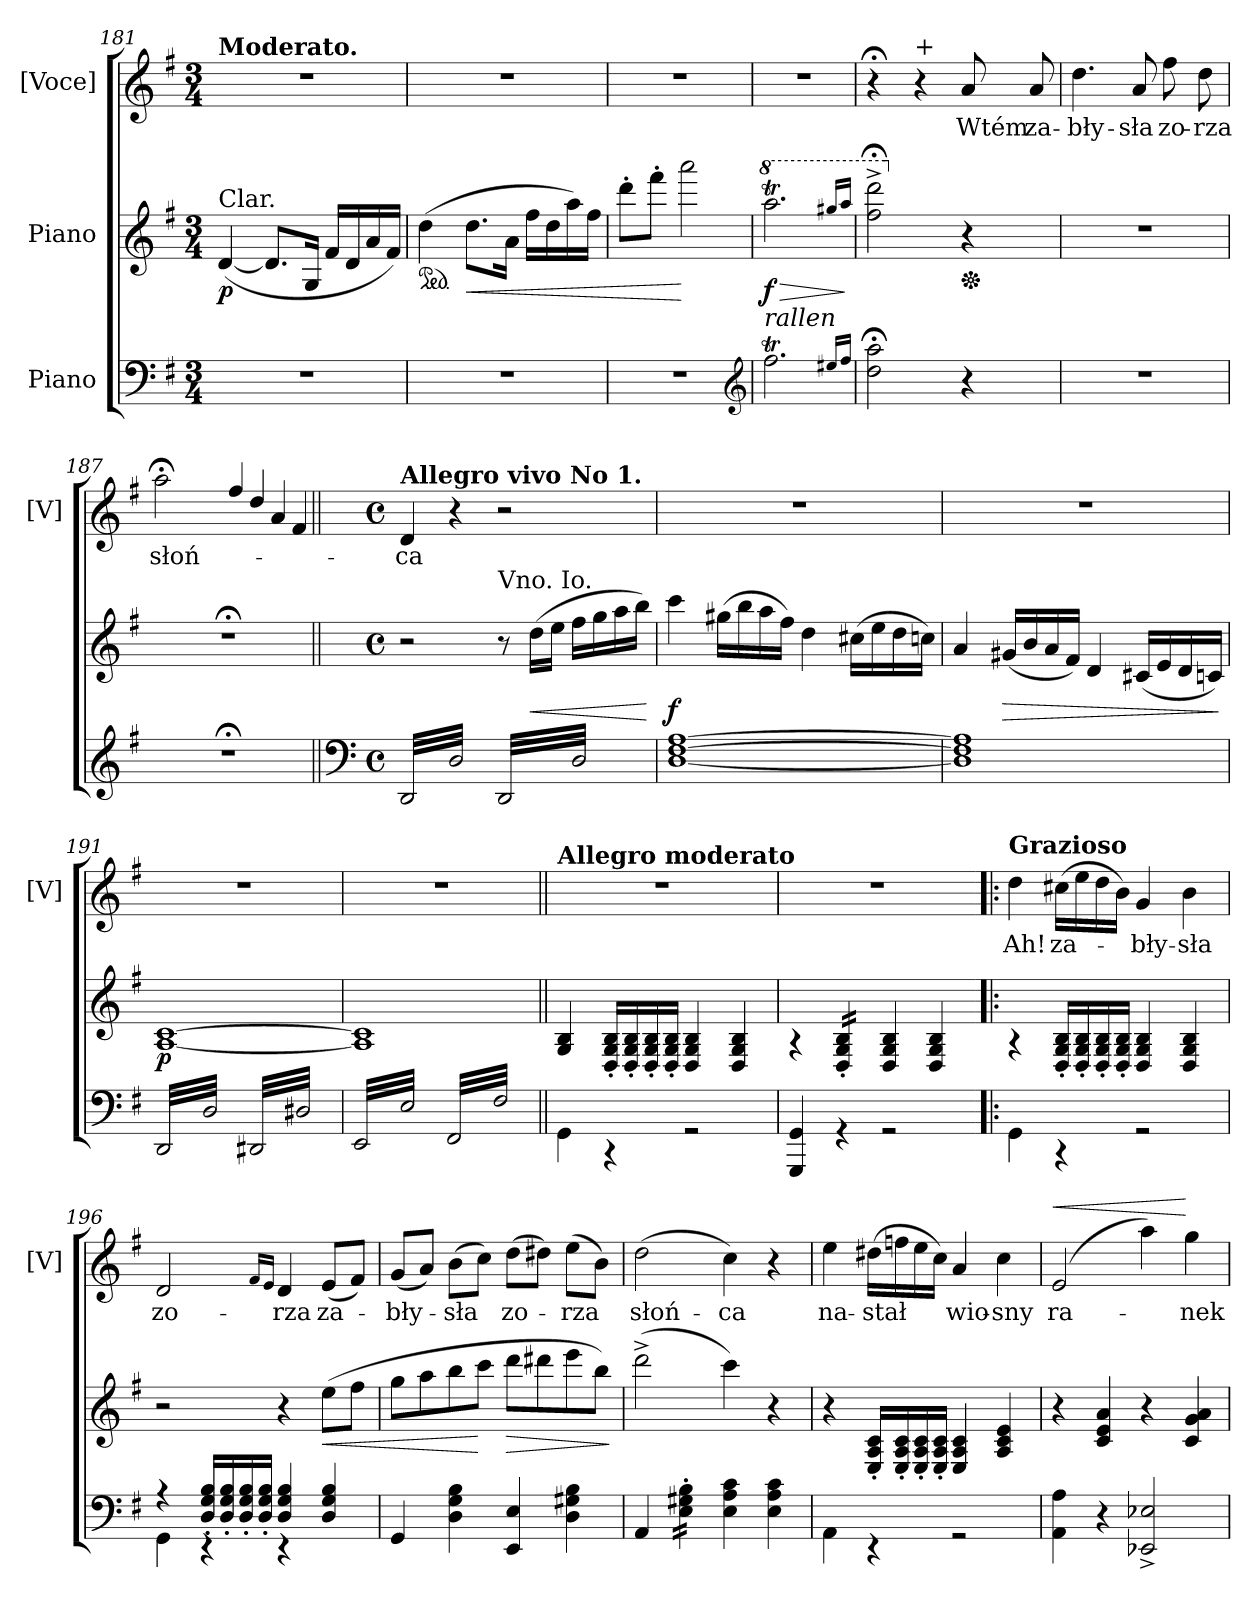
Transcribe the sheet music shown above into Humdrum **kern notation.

**kern	**kern	**dynam	**kern	**text	**dynam
*part3	*part2	*part2	*part1	*part1	*part1
*staff3	*staff2	*staff2	*staff1	*staff1	*staff1
*I"Piano	*I"Piano	*	*I"[Voce]	*	*
*	*	*	*I'[V]	*	*
*clefF4	*clefG2	*	*clefG2	*	*
*k[f#]	*k[f#]	*	*k[f#]	*	*
*G:	*G:	*	*G:	*	*
*M3/4	*M3/4	*	*M3/4	*	*
=181	=181	=181	=181	=181	=181
!	!	!	!LO:TX:a:B:t=Moderato.	!	!
!	!LO:TX:a:t=Clar.	!	!	!	!
2.rF	([4d/	p	2.r	.	.
.	8.d/L]	.	.	.	.
.	16G/Jk	.	.	.	.
.	16f#/LL	.	.	.	.
.	16d/	.	.	.	.
.	16a/	.	.	.	.
.	16f#/JJ)	.	.	.	.
=182	=182	=182	=182	=182	=182
!	!LO:TX:a:t=Flau.	!	!	!	!
*	*ped	*	*	*	*
2.rF	(4dd\	.	2.r	.	.
!	!	!LO:HP:b	!	!	!
.	8.dd\L	<	.	.	.
.	16a\Jk	.	.	.	.
.	16ff#\LL	.	.	.	.
.	16dd\	.	.	.	.
.	16aa\)	.	.	.	.
.	16ff#\JJ	.	.	.	.
=183	=183	=183	=183	=183	=183
!	!	!	!LO:N:vis=1	!	!
2.rF	8ddd'\L	.	2.r	.	.
.	8fff#'\J	.	.	.	.
.	2aaa\	[	.	.	.
*clefG2	*	*	*	*	*
=184	=184	=184	=184	=184	=184
*	*8va	*	*	*	*
!	!LO:TX:b:i:t=rallen	!	!	!	!
!	!	!LO:HP:b	!LO:N:vis=1	!	!
2.ff#t\	2.aaaT\	> f	2.r	.	.
16qqee#X/LL	16qqggg#X/LL	.	.	.	.
16qqff#/JJ	16qqaaa/JJ	.	.	.	.
.	.	]	.	.	.
=185	=185	=185	=185	=185	=185
2ddTTT;<\ 2aaTTT;<\	2fff#TTT;<^<\ 2ddddTTT;<^<\	.	4r;<	.	.
!	!	!	!LO:TX:a:t=+	!	!
.	.	.	4r	.	.
*	*X8va	*	*	*	*
*	*Xped	*	*	*	*
4r	4r	.	8a/	Wtém	.
.	.	.	8a/	za-	.
=186	=186	=186	=186	=186	=186
2.rdd	2.rdd	.	4.dd\	-bły-	.
.	.	.	8a/	-sła	.
.	.	.	8ff#\	zo-	.
.	.	.	8dd\	-rza	.
=187	=187	=187	=187	=187	=187
2.r;<dd	2.r;<dd	.	2aa;<\	słoń-	.
!	!	!	!LO:N:vis=4	!	!
.	.	.	16ff#/	.	.
!	!	!	!LO:N:vis=4	!	!
.	.	.	16dd/	.	.
!	!	!	!LO:N:vis=4	!	!
.	.	.	16a/	.	.
!	!	!	!LO:N:vis=4	!	!
.	.	.	16f#/	.	.
=188||	=188||	=188||	=188||	=188||	=188||
*clefF4	*	*	*	*	*
*M4/4	*M4/4	*	*M4/4	*	*
*met(c)	*met(c)	*	*met(c)	*	*
!	!	!	!LO:TX:a:B:t=Allegro vivo No 1.	!	!
*tremolo	*	*	*	*	*
32DD/LLL	2r	.	4d/	-ca	.
32D/	.	.	.	.	.
32DD/	.	.	.	.	.
32D/	.	.	.	.	.
32DD/	.	.	.	.	.
32D/	.	.	.	.	.
32DD/	.	.	.	.	.
32D/	.	.	.	.	.
32DD/	.	.	4r	.	.
32D/	.	.	.	.	.
32DD/	.	.	.	.	.
32D/	.	.	.	.	.
32DD/	.	.	.	.	.
32D/	.	.	.	.	.
32DD/	.	.	.	.	.
32D/JJJ	.	.	.	.	.
!	!LO:TX:a:t=Vno. Io.	!	!	!	!
32DD/LLL	8r	.	2r	.	.
32D/	.	.	.	.	.
32DD/	.	.	.	.	.
32D/	.	.	.	.	.
!	!	!LO:HP:b	!	!	!
32DD/	(16dd\LL	<	.	.	.
32D/	.	.	.	.	.
32DD/	16ee\JJ	.	.	.	.
32D/	.	.	.	.	.
32DD/	16ff#\LL	.	.	.	.
32D/	.	.	.	.	.
32DD/	16gg\	.	.	.	.
32D/	.	.	.	.	.
32DD/	16aa\	.	.	.	.
32D/	.	.	.	.	.
32DD/	16bb\JJ)	.	.	.	.
32D/JJJ	.	.	.	.	.
*Xtremolo	*	*	*	*	*
.	.	[	.	.	.
=189	=189	=189	=189	=189	=189
[1D [1F# [1A	4ccc\	f	1r	.	.
.	.	.	.	.	.
.	.	.	.	.	.
.	.	.	.	.	.
.	.	.	.	.	.
.	.	.	.	.	.
.	.	.	.	.	.
.	.	.	.	.	.
.	(16gg#X\LL	.	.	.	.
.	16bb\	.	.	.	.
.	16aa\	.	.	.	.
.	16ff#\JJ)	.	.	.	.
.	4dd\	.	.	.	.
.	(16cc#X\LL	.	.	.	.
.	16ee\	.	.	.	.
.	16dd\	.	.	.	.
.	16ccn\JJ)	.	.	.	.
=190	=190	=190	=190	=190	=190
1D] 1F#] 1A]	4a/	.	1r	.	.
!	!	!LO:HP:b	!	!	!
.	(16g#X/LL	>	.	.	.
.	16b/	.	.	.	.
.	16a/	.	.	.	.
.	16f#/JJ)	.	.	.	.
.	4d/	.	.	.	.
.	(16c#X/LL	.	.	.	.
.	16e/	.	.	.	.
.	16d/	.	.	.	.
.	16cn/JJ)	.	.	.	.
.	.	]	.	.	.
=191	=191	=191	=191	=191	=191
*tremolo	*	*	*	*	*
32DD/LLL	[1A [1c	p	1r	.	.
32D/	.	.	.	.	.
32DD/	.	.	.	.	.
32D/	.	.	.	.	.
32DD/	.	.	.	.	.
32D/	.	.	.	.	.
32DD/	.	.	.	.	.
32D/	.	.	.	.	.
32DD/	.	.	.	.	.
32D/	.	.	.	.	.
32DD/	.	.	.	.	.
32D/	.	.	.	.	.
32DD/	.	.	.	.	.
32D/	.	.	.	.	.
32DD/	.	.	.	.	.
32D/JJJ	.	.	.	.	.
32DD#X/LLL	.	.	.	.	.
32D#X/	.	.	.	.	.
32DD#X/	.	.	.	.	.
32D#X/	.	.	.	.	.
32DD#X/	.	.	.	.	.
32D#X/	.	.	.	.	.
32DD#X/	.	.	.	.	.
32D#X/	.	.	.	.	.
32DD#X/	.	.	.	.	.
32D#X/	.	.	.	.	.
32DD#X/	.	.	.	.	.
32D#X/	.	.	.	.	.
32DD#X/	.	.	.	.	.
32D#X/	.	.	.	.	.
32DD#X/	.	.	.	.	.
32D#X/JJJ	.	.	.	.	.
=192	=192	=192	=192	=192	=192
32EE/LLL	1A] 1c]	.	1r	.	.
32E/	.	.	.	.	.
32EE/	.	.	.	.	.
32E/	.	.	.	.	.
32EE/	.	.	.	.	.
32E/	.	.	.	.	.
32EE/	.	.	.	.	.
32E/	.	.	.	.	.
32EE/	.	.	.	.	.
32E/	.	.	.	.	.
32EE/	.	.	.	.	.
32E/	.	.	.	.	.
32EE/	.	.	.	.	.
32E/	.	.	.	.	.
32EE/	.	.	.	.	.
32E/JJJ	.	.	.	.	.
32FF#/LLL	.	.	.	.	.
32F#/	.	.	.	.	.
32FF#/	.	.	.	.	.
32F#/	.	.	.	.	.
32FF#/	.	.	.	.	.
32F#/	.	.	.	.	.
32FF#/	.	.	.	.	.
32F#/	.	.	.	.	.
32FF#/	.	.	.	.	.
32F#/	.	.	.	.	.
32FF#/	.	.	.	.	.
32F#/	.	.	.	.	.
32FF#/	.	.	.	.	.
32F#/	.	.	.	.	.
32FF#/	.	.	.	.	.
32F#/JJJ	.	.	.	.	.
*Xtremolo	*	*	*	*	*
=193||	=193||	=193||	=193||	=193||	=193||
!	!	!	!LO:TX:a:B:t=Allegro moderato	!	!
4GG\	4G/ 4B/	.	1r	.	.
.	.	.	.	.	.
.	.	.	.	.	.
.	.	.	.	.	.
.	.	.	.	.	.
.	.	.	.	.	.
.	.	.	.	.	.
.	.	.	.	.	.
4rCC	16D'</ 16G'</ 16B'</LL	.	.	.	.
.	16D'</ 16G'</ 16B'</	.	.	.	.
.	16D'</ 16G'</ 16B'</	.	.	.	.
.	16D'</ 16G'</ 16B'</JJ	.	.	.	.
2rGG	4D/ 4G/ 4B/	.	.	.	.
.	4D/ 4G/ 4B/	.	.	.	.
=194	=194	=194	=194	=194	=194
4GGG/ 4GG/	4rA	.	1r	.	.
!	!LO:TX:b:i:t=simile	!	!	!	!
*	*tremolo	*	*	*	*
4rGG	16D'/ 16G'/ 16B'/LL	.	.	.	.
.	16D'/ 16G'/ 16B'/	.	.	.	.
.	16D'/ 16G'/ 16B'/	.	.	.	.
.	16D'/ 16G'/ 16B'/JJ	.	.	.	.
*	*Xtremolo	*	*	*	*
2rGG	4D/ 4G/ 4B/	.	.	.	.
.	4D/ 4G/ 4B/	.	.	.	.
=195!|:	=195!|:	=195!|:	=195!|:	=195!|:	=195!|:
!	!	!	!LO:TX:a:B:t=Grazioso	!	!
4GG\	4rA	.	4dd\	Ah!	.
4rCC	16D'</ 16G'</ 16B'</LL	.	(16cc#X\LL	za-	.
.	16D'</ 16G'</ 16B'</	.	16ee\	.	.
.	16D'</ 16G'</ 16B'</	.	16dd\	.	.
.	16D'</ 16G'</ 16B'</JJ	.	16b\JJ)	.	.
2rGG	4D/ 4G/ 4B/	.	4g/	-bły-	.
.	4D/ 4G/ 4B/	.	4b\	-sła	.
=196	=196	=196	=196	=196	=196
*^	*	*	*	*	*
4GG\	4rA	2r	.	2d/	zo-	.
*tremolo	*	*	*	*	*	*
4rEE	16D'</ 16G'</ 16B'</LL	.	.	.	.	.
.	16D'</ 16G'</ 16B'</	.	.	.	.	.
.	16D'</ 16G'</ 16B'</	.	.	.	.	.
.	16D'</ 16G'</ 16B'</JJ	.	.	.	.	.
*Xtremolo	*	*	*	*	*	*
.	.	.	.	16qqf#/LL	.	.
.	.	.	.	16qqe/JJ	.	.
4rEE	4D/ 4G/ 4B/	4r	.	4d/	-rza	.
!	!	!	!LO:HP:b	!	!	!
4ryy	4D/ 4G/ 4B/	(8ee\L	<	(8e/L	za-	.
.	.	8ff#\J	.	8f#/J)	.	.
*v	*v	*	*	*	*	*
=197	=197	=197	=197	=197	=197
4GG/	8gg\L	.	(8g/L	-bły-	.
.	8aa\	.	8a/J)	.	.
4D\ 4G\ 4B\	8bb\	.	(8b\L	-sła	.
.	8ccc\J	[	8cc\J)	.	.
!	!	!LO:HP:b	!	!	!
4EE/ 4E/	8ddd\L	>	(8dd\L	zo-	.
.	8ddd#X\	.	8dd#X\J)	.	.
4D\ 4G#X\ 4B\	8eee\	.	(8ee\L	-rza	.
.	8bb\J)	.	8b\J)	.	.
.	.	]	.	.	.
=198	=198	=198	=198	=198	=198
4AA/	(2ddd^\	.	(2dd\	słoń-	.
*tremolo	*	*	*	*	*
16E'\ 16G#X'\ 16B'\LL	.	.	.	.	.
16E'\ 16G#X'\ 16B'\	.	.	.	.	.
16E'\ 16G#X'\ 16B'\	.	.	.	.	.
16E'\ 16G#X'\ 16B'\JJ	.	.	.	.	.
*Xtremolo	*	*	*	*	*
4E\ 4A\ 4c\	4ccc\)	.	4cc\)	-ca	.
4E\ 4A\ 4c\	4r	.	4r	.	.
=199	=199	=199	=199	=199	=199
4AA\	4r	.	4ee\	na-	.
4rEE	16E'>/ 16A'>/ 16c'>/LL	.	(16dd#X\LL	-stał	.
.	16E'>/ 16A'>/ 16c'>/	.	16ffn\	.	.
.	16E'>/ 16A'>/ 16c'>/	.	16ee\	.	.
.	16E'>/ 16A'>/ 16c'>/JJ	.	16cc\JJ)	.	.
2rGG	4E/ 4A/ 4c/	.	4a/	wio-	.
.	4A/ 4c/ 4e/	.	4cc\	-sny	.
=200	=200	=200	=200	=200	=200
!	!	!	!	!	!LO:HP:a
4AA\ 4A\	4r	.	(2e/	ra-	<
4r	4c/ 4e/ 4a/	.	.	.	.
2EE-X^>/ 2E-X^>/	4r	.	4aa\)	.	.
.	4c/ 4g/ 4a/	.	4gg\	-nek	[
=	=	=	=	=	=
*-	*-	*-	*-	*-	*-
